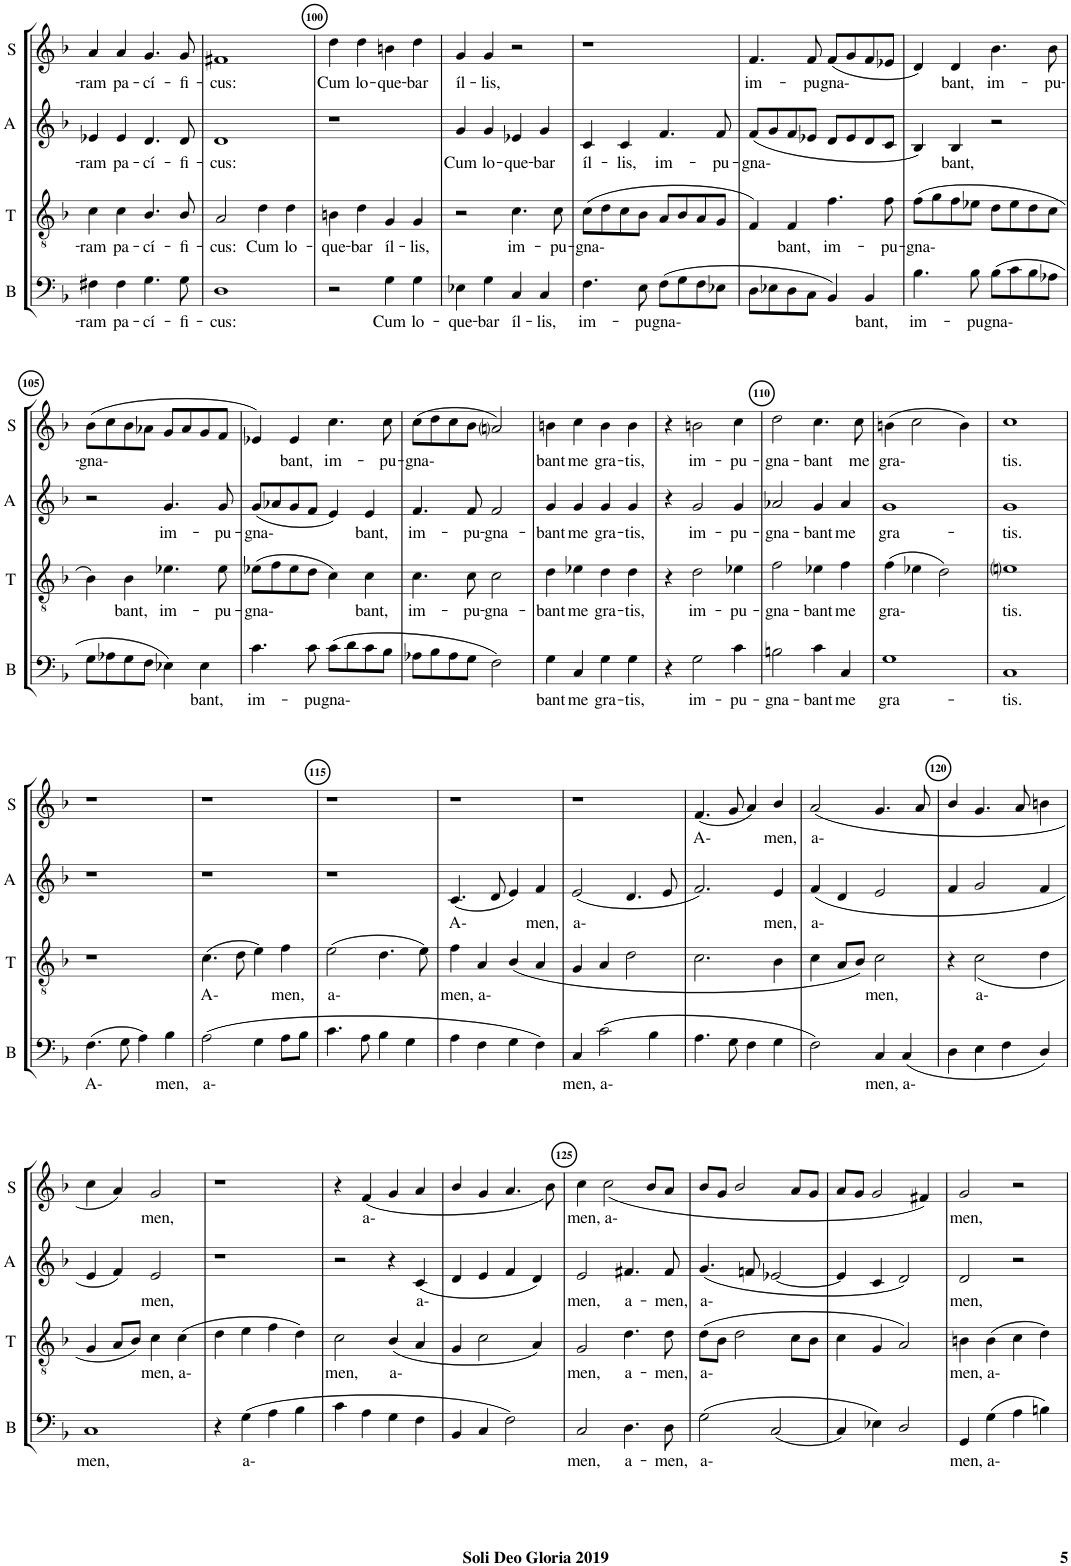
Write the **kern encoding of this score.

**kern	**text	**kern	**text	**kern	**text	**kern	**text
*part4	*part4	*part3	*part3	*part2	*part2	*part1	*part1
*staff4	*staff4	*staff3	*staff3	*staff2	*staff2	*staff1	*staff1
*I"Bass	*	*I"Tenor	*	*I"Alto	*	*I"Soprano	*
*I'B	*	*I'T	*	*I'A	*	*I'S	*
!!LO:PB:g=z
*clefF4	*	*clefGv2	*	*clefG2	*	*clefG2	*
*k[b-]	*	*k[b-]	*	*k[b-]	*	*k[b-]	*
*F:	*	*F:	*	*F:	*	*F:	*
*M2/2	*	*M2/2	*	*M2/2	*	*M2/2	*
*met(c|)	*	*met(c|)	*	*met(c|)	*	*met(c|)	*
=98	=98	=98	=98	=98	=98	=98	=98
!	!LO:LY:b	!	!LO:LY:b	!	!LO:LY:b	!	!LO:LY:b
4F#X\	-ram	4c\	-ram	4e-X/	-ram	4a/	-ram
!	!LO:LY:b	!	!LO:LY:b	!	!LO:LY:b	!	!LO:LY:b
4F#\	pa-	4c\	pa-	4e-/	pa-	4a/	pa-
!	!LO:LY:b	!	!LO:LY:b	!	!LO:LY:b	!	!LO:LY:b
4.G\	-cí-	4.B-/	-cí-	4.d/	-cí-	4.g/	-cí-
!	!LO:LY:b	!	!LO:LY:b	!	!LO:LY:b	!	!LO:LY:b
8G\	-fi-	8B-/	-fi-	8d/	-fi-	8g/	-fi-
=99	=99	=99	=99	=99	=99	=99	=99
!	!LO:LY:b	!	!LO:LY:b	!	!LO:LY:b	!	!LO:LY:b
1D	-cus:	2A/	-cus:	1d	-cus:	1f#X	-cus:
!	!	!	!LO:LY:b	!	!	!	!
.	.	4d\	Cum	.	.	.	.
!	!	!	!LO:LY:b	!	!	!	!
.	.	4d\	lo-	.	.	.	.
=100	=100	=100	=100	=100	=100	=100	=100
!	!	!	!LO:LY:b	!	!	!	!LO:LY:b
2r	.	4Bn\	-que-	1r	.	4dd\	Cum
!	!	!	!LO:LY:b	!	!	!	!LO:LY:b
.	.	4d\	-bar	.	.	4dd\	lo-
!	!LO:LY:b	!	!LO:LY:b	!	!	!	!LO:LY:b
4G\	Cum	4G/	íl-	.	.	4bn\	-que-
!	!LO:LY:b	!	!LO:LY:b	!	!	!	!LO:LY:b
4G\	lo-	4G/	-lis,	.	.	4dd\	-bar
=101	=101	=101	=101	=101	=101	=101	=101
!	!LO:LY:b	!	!	!	!LO:LY:b	!	!LO:LY:b
4E-X\	-que-	2r	.	4g/	Cum	4g/	íl-
!	!LO:LY:b	!	!	!	!LO:LY:b	!	!LO:LY:b
4G\	-bar	.	.	4g/	lo-	4g/	-lis,
!	!LO:LY:b	!	!LO:LY:b	!	!LO:LY:b	!	!
4C/	íl-	4.c\	im-	4e-X/	-que-	2r	.
!	!LO:LY:b	!	!	!	!LO:LY:b	!	!
4C/	-lis,	.	.	4g/	-bar	.	.
!	!	!	!LO:LY:b	!	!	!	!
.	.	8c\	-pu-	.	.	.	.
=102	=102	=102	=102	=102	=102	=102	=102
!	!LO:LY:b	!	!LO:LY:b	!	!LO:LY:b	!	!
4.F\	im-	(>8c\L	-gna-	4c/	íl-	1r	.
.	.	8d\	.	.	.	.	.
!	!	!	!	!	!LO:LY:b	!	!
.	.	8c\	.	4c/	-lis,	.	.
!	!LO:LY:b	!	!	!	!	!	!
8E\	-pu-	8B-\J	.	.	.	.	.
!	!LO:LY:b	!	!	!	!LO:LY:b	!	!
(>8F\L	-gna-	8A/L	.	4.f/	im-	.	.
8G\	.	8B-/	.	.	.	.	.
8F\	.	8A/	.	.	.	.	.
!	!	!	!	!	!LO:LY:b	!	!
8E-X\J	.	8G/J	.	8f/	-pu-	.	.
=103	=103	=103	=103	=103	=103	=103	=103
!	!	!	!	!	!LO:LY:b	!	!LO:LY:b
8D\L	.	4F/)	.	(<8f/L	-gna-	4.f/	im-
8E-X\	.	.	.	8g/	.	.	.
!	!	!	!LO:LY:b	!	!	!	!
8D\	.	4F/	bant,	8f/	.	.	.
!	!	!	!	!	!	!	!LO:LY:b
8C\J	.	.	.	8e-X/J	.	8f/	-pu-
!	!	!	!LO:LY:b	!	!	!	!LO:LY:b
4BB-/)	.	4.f\	im-	8d/L	.	(<8f/L	-gna-
.	.	.	.	8e-/	.	8g/	.
!	!LO:LY:b	!	!	!	!	!	!
4BB-/	bant,	.	.	8d/	.	8f/	.
!	!	!	!LO:LY:b	!	!	!	!
.	.	8f\	-pu-	8c/J	.	8e-X/J	.
=104	=104	=104	=104	=104	=104	=104	=104
!	!LO:LY:b	!	!LO:LY:b	!	!	!	!
4.B-\	im-	(>8f\L	-gna-	4B-/)	.	4d/)	.
.	.	8g\	.	.	.	.	.
!	!	!	!	!	!LO:LY:b	!	!LO:LY:b
.	.	8f\	.	4B-/	bant,	4d/	bant,
!	!LO:LY:b	!	!	!	!	!	!
8B-\	-pu-	8e-X\J	.	.	.	.	.
!	!LO:LY:b	!	!	!	!	!	!LO:LY:b
(>8B-\L	-gna-	8d\L	.	2r	.	4.b-\	im-
8c\	.	8e-\	.	.	.	.	.
8B-\	.	8d\	.	.	.	.	.
!	!	!	!	!	!	!	!LO:LY:b
8A-X\J	.	8c\J	.	.	.	8b-\	-pu-
!!LO:LB:g=z
=105	=105	=105	=105	=105	=105	=105	=105
!	!	!	!	!	!	!	!LO:LY:b
8G\L	.	4B-\)	.	2r	.	(>8b-\L	-gna-
8A-X\	.	.	.	.	.	8cc\	.
!	!	!	!LO:LY:b	!	!	!	!
8G\	.	4B-\	bant,	.	.	8b-\	.
8F\J	.	.	.	.	.	8a-X\J	.
!	!	!	!LO:LY:b	!	!LO:LY:b	!	!
4E-X\)	.	4.e-X\	im-	4.g/	im-	8g/L	.
.	.	.	.	.	.	8a-/	.
!	!LO:LY:b	!	!	!	!	!	!
4E-\	bant,	.	.	.	.	8g/	.
!	!	!	!LO:LY:b	!	!LO:LY:b	!	!
.	.	8e-\	-pu-	8g/	-pu-	8f/J	.
=106	=106	=106	=106	=106	=106	=106	=106
!	!LO:LY:b	!	!LO:LY:b	!	!LO:LY:b	!	!
4.c\	im-	(>8e-X\L	-gna-	(<8g/L	-gna-	4e-X/)	.
.	.	8f\	.	8a-X/	.	.	.
!	!	!	!	!	!	!	!LO:LY:b
.	.	8e-\	.	8g/	.	4e-/	bant,
!	!LO:LY:b	!	!	!	!	!	!
8c\	-pu-	8d\J	.	8f/J	.	.	.
!	!LO:LY:b	!	!	!	!	!	!LO:LY:b
(>8c\L	-gna-	4c\)	.	4e/)	.	4.cc\	im-
8d\	.	.	.	.	.	.	.
!	!	!	!LO:LY:b	!	!LO:LY:b	!	!
8c\	.	4c\	bant,	4e/	bant,	.	.
!	!	!	!	!	!	!	!LO:LY:b
8B-\J	.	.	.	.	.	8cc\	-pu-
=107	=107	=107	=107	=107	=107	=107	=107
!	!	!	!LO:LY:b	!	!LO:LY:b	!	!LO:LY:b
8A-X\L	.	4.c\	im-	4.f/	im-	(>8cc\L	-gna-
8B-\	.	.	.	.	.	8dd\	.
8A-\	.	.	.	.	.	8cc\	.
!	!	!	!LO:LY:b	!	!LO:LY:b	!	!
8G\J	.	8c\	-pu-	8f/	-pu-	8b-\J	.
!	!	!	!LO:LY:b	!	!LO:LY:b	!	!
2F\)	.	2c\	-gna-	2f/	-gna-	2ani/)	.
=108	=108	=108	=108	=108	=108	=108	=108
!	!LO:LY:b	!	!LO:LY:b	!	!LO:LY:b	!	!LO:LY:b
4G\	bant	4d\	-bant	4g/	-bant	4bn\	bant
!	!LO:LY:b	!	!LO:LY:b	!	!LO:LY:b	!	!LO:LY:b
4C/	me	4e-X\	me	4g/	me	4cc\	me
!	!LO:LY:b	!	!LO:LY:b	!	!LO:LY:b	!	!LO:LY:b
4G\	gra-	4d\	gra-	4g/	gra-	4b\	gra-
!	!LO:LY:b	!	!LO:LY:b	!	!LO:LY:b	!	!LO:LY:b
4G\	-tis,	4d\	-tis,	4g/	-tis,	4b\	-tis,
=109	=109	=109	=109	=109	=109	=109	=109
4r	.	4r	.	4r	.	4r	.
!	!LO:LY:b	!	!LO:LY:b	!	!LO:LY:b	!	!LO:LY:b
2G\	im-	2d\	im-	2g/	im-	2bn\	im-
!	!LO:LY:b	!	!LO:LY:b	!	!LO:LY:b	!	!LO:LY:b
4c\	-pu-	4e-X\	-pu-	4g/	-pu-	4cc\	-pu-
=110	=110	=110	=110	=110	=110	=110	=110
!	!LO:LY:b	!	!LO:LY:b	!	!LO:LY:b	!	!LO:LY:b
2Bn\	-gna-	2f\	-gna-	2a-X/	-gna-	2dd\	-gna-
!	!LO:LY:b	!	!LO:LY:b	!	!LO:LY:b	!	!LO:LY:b
4c\	-bant	4e-X\	-bant	4g/	-bant	4.cc\	-bant
!	!LO:LY:b	!	!LO:LY:b	!	!LO:LY:b	!	!
4C/	me	4f\	me	4a-/	me	.	.
!	!	!	!	!	!	!	!LO:LY:b
.	.	.	.	.	.	8cc\	me
=111	=111	=111	=111	=111	=111	=111	=111
!	!LO:LY:b	!	!LO:LY:b	!	!LO:LY:b	!	!LO:LY:b
1G	gra-	(>4f\	gra-	1g	gra-	(4bn\	gra-
.	.	4e-X\	.	.	.	2cc\	.
.	.	2d\)	.	.	.	.	.
.	.	.	.	.	.	4b\)	.
=112	=112	=112	=112	=112	=112	=112	=112
!	!LO:LY:b	!	!LO:LY:b	!	!LO:LY:b	!	!LO:LY:b
1C	-tis.	1eni	tis.	1g	-tis.	1cc	tis.
!!LO:LB:g=z
=113	=113	=113	=113	=113	=113	=113	=113
!	!LO:LY:b	!	!	!	!	!	!
(>4.F\	A-	1r	.	1r	.	1r	.
8G\	.	.	.	.	.	.	.
4A\)	.	.	.	.	.	.	.
!	!LO:LY:b	!	!	!	!	!	!
4B-\	men,	.	.	.	.	.	.
=114	=114	=114	=114	=114	=114	=114	=114
!	!LO:LY:b	!	!LO:LY:b	!	!	!	!
(>2A\	a-	(>4.c\	A-	1r	.	1r	.
.	.	8d\	.	.	.	.	.
4G\	.	4e\)	.	.	.	.	.
!	!	!	!LO:LY:b	!	!	!	!
8A\L	.	4f\	men,	.	.	.	.
8B-\J	.	.	.	.	.	.	.
=115	=115	=115	=115	=115	=115	=115	=115
!	!	!	!LO:LY:b	!	!	!	!
4.c\	.	(>2e\	a-	1r	.	1r	.
8A\	.	.	.	.	.	.	.
4B-\	.	4.d\	.	.	.	.	.
4G\	.	.	.	.	.	.	.
.	.	8e\)	.	.	.	.	.
=116	=116	=116	=116	=116	=116	=116	=116
!	!	!	!LO:LY:b	!	!LO:LY:b	!	!
4A\	.	4f\	men,	(<4.c/	A-	1r	.
!	!	!	!LO:LY:b	!	!	!	!
4F\	.	4A/	a-	.	.	.	.
.	.	.	.	8d/	.	.	.
4G\	.	(<4B-/	.	4e/)	.	.	.
!	!	!	!	!	!LO:LY:b	!	!
4F\)	.	4A/	.	4f/	men,	.	.
=117	=117	=117	=117	=117	=117	=117	=117
!	!LO:LY:b	!	!	!	!LO:LY:b	!	!
4C/	men,	4G/	.	(<2e/	a-	1r	.
!	!LO:LY:b	!	!	!	!	!	!
(>2c\	a-	4A/	.	.	.	.	.
.	.	2d\	.	4.d/	.	.	.
4B-\	.	.	.	.	.	.	.
.	.	.	.	8e/	.	.	.
=118	=118	=118	=118	=118	=118	=118	=118
!	!	!	!	!	!	!	!LO:LY:b
4.A\	.	2.c\	.	2.f/)	.	(<4.f/	A-
8G\	.	.	.	.	.	8g/	.
4F\	.	.	.	.	.	4a/)	.
!	!	!	!	!	!LO:LY:b	!	!LO:LY:b
4G\	.	4B-\	.	4e/	men,	4b-/	men,
=119	=119	=119	=119	=119	=119	=119	=119
!	!	!	!	!	!LO:LY:b	!	!LO:LY:b
2F\)	.	4c\	.	(<4f/	a-	(<2a/	a-
.	.	8A/L	.	4d/	.	.	.
.	.	8B-/J)	.	.	.	.	.
!	!LO:LY:b	!	!LO:LY:b	!	!	!	!
4C/	men,	2c\	men,	2e/	.	4.g/	.
!	!LO:LY:b	!	!	!	!	!	!
(<4C/	a-	.	.	.	.	.	.
.	.	.	.	.	.	8a/	.
=120	=120	=120	=120	=120	=120	=120	=120
4D\	.	4r	.	4f/	.	4b-/	.
!	!	!	!LO:LY:b	!	!	!	!
4E\	.	(<2c\	a-	2g/	.	4.g/	.
4F\	.	.	.	.	.	.	.
.	.	.	.	.	.	8a/	.
4D/)	.	4d\	.	4f/	.	4bn\	.
!!LO:LB:g=z
=121	=121	=121	=121	=121	=121	=121	=121
!	!LO:LY:b	!	!	!	!	!	!
1C	men,	4G/	.	4e/	.	4cc\	.
.	.	8A/L	.	4f/)	.	4a/)	.
.	.	8B-/J)	.	.	.	.	.
!	!	!	!LO:LY:b	!	!LO:LY:b	!	!LO:LY:b
.	.	4c\	men,	2e/	men,	2g/	men,
!	!	!	!LO:LY:b	!	!	!	!
.	.	(>4c\	a-	.	.	.	.
=122	=122	=122	=122	=122	=122	=122	=122
4r	.	4d\	.	1r	.	1r	.
!	!LO:LY:b	!	!	!	!	!	!
(>4G\	a-	4e\	.	.	.	.	.
4A\	.	4f\	.	.	.	.	.
4B-\	.	4d\)	.	.	.	.	.
=123	=123	=123	=123	=123	=123	=123	=123
!	!	!	!LO:LY:b	!	!	!	!
4c\	.	2c\	men,	2r	.	4r	.
!	!	!	!	!	!	!	!LO:LY:b
4A\	.	.	.	.	.	(<4f/	a-
!	!	!	!LO:LY:b	!	!	!	!
4G\	.	(<4B-/	a-	4r	.	4g/	.
!	!	!	!	!	!LO:LY:b	!	!
4F\	.	4A/	.	(<4c/	a-	4a/	.
=124	=124	=124	=124	=124	=124	=124	=124
4BB-/	.	4G/	.	4d/	.	4b-/	.
4C/	.	2c\	.	4e/	.	4g/	.
2F\)	.	.	.	4f/	.	4.a/	.
.	.	4A/)	.	4d/)	.	.	.
.	.	.	.	.	.	8b-\)	.
=125	=125	=125	=125	=125	=125	=125	=125
!	!LO:LY:b	!	!LO:LY:b	!	!LO:LY:b	!	!LO:LY:b
2C/	men,	2G/	men,	2e/	men,	4cc\	men,
!	!	!	!	!	!	!	!LO:LY:b
.	.	.	.	.	.	(<2cc\	a-
!	!LO:LY:b	!	!LO:LY:b	!	!LO:LY:b	!	!
4.D\	a-	4.d\	a-	4.f#X/	a-	.	.
.	.	.	.	.	.	8b-/L	.
!	!LO:LY:b	!	!LO:LY:b	!	!LO:LY:b	!	!
8D\	-men,	8d\	-men,	8f#/	-men,	8a/J	.
=126	=126	=126	=126	=126	=126	=126	=126
!	!LO:LY:b	!	!LO:LY:b	!	!LO:LY:b	!	!
(>2G\	a-	(>8d\L	a-	(<4.g/	a-	8b-/L	.
.	.	8B-\J	.	.	.	8g/J	.
.	.	2d\	.	.	.	2b-/	.
.	.	.	.	8fn/	.	.	.
(<2C/	.	.	.	[2e-X/	.	.	.
.	.	8c\L	.	.	.	8a/L	.
.	.	8B-\J	.	.	.	8g/J	.
=127	=127	=127	=127	=127	=127	=127	=127
4C/)	.	4c\	.	4e-/]	.	8a/L	.
.	.	.	.	.	.	8g/J	.
4E-X\)	.	4G/	.	4c/	.	2g/	.
2D/	.	2A/)	.	2d/)	.	.	.
.	.	.	.	.	.	4f#X/)	.
=128	=128	=128	=128	=128	=128	=128	=128
!	!LO:LY:b	!	!LO:LY:b	!	!LO:LY:b	!	!LO:LY:b
4GG/	men,	4Bn\	men,	2d/	men,	2g/	men,
!	!LO:LY:b	!	!LO:LY:b	!	!	!	!
(>4G\	a-	(>4B\	a-	.	.	.	.
4A\	.	4c\	.	2r	.	2r	.
4Bn\)	.	4d\)	.	.	.	.	.
=	=	=	=	=	=	=	=
*-	*-	*-	*-	*-	*-	*-	*-
